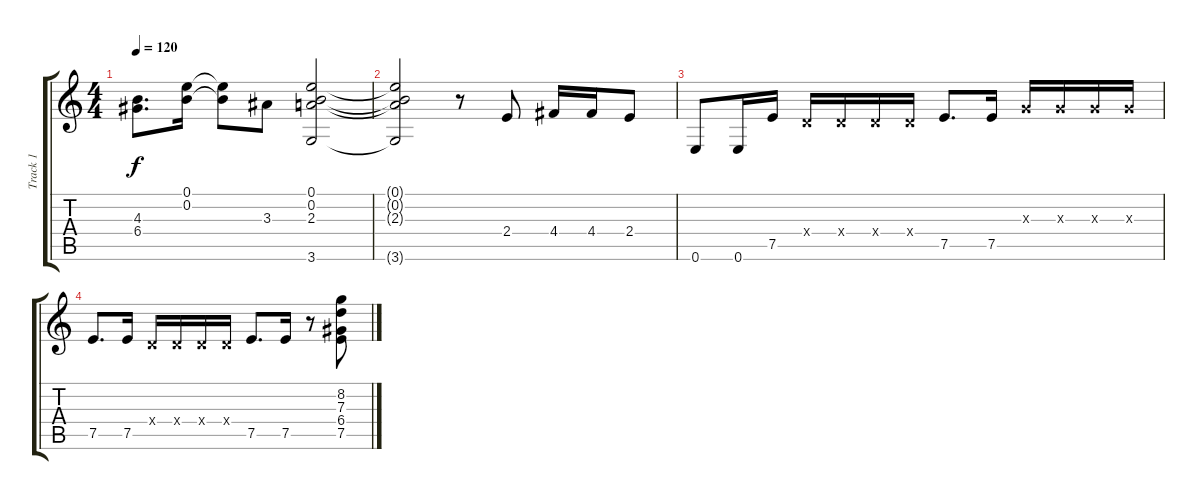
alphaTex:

\track ("Track 1" "Track 1") {instrument acousticguitarsteel}
\staff {score tabs}
\tuning (E4 B3 G3 D3 A2 E2) {hide}
\ts (4 4)
\tempo 120
\clef g2
\ks c
(4.3 6.4).8{d dy f} (0.1 0.2).16 (0.1{t} 0.2{t}).8 3.3.8 (0.1 0.2 2.3 3.6).2 |
(0.1{t} 0.2{t} 2.3{t} 3.6{t}).2 r.8 2.4.8 4.4.16 4.4.16 2.4.8 |
0.6.8 0.6.16 7.5.16 0.4{x}.16 0.4{x}.16 0.4{x}.16 0.4{x}.16 7.5.8{d} 7.5.16 0.3{x}.16 0.3{x}.16 0.3{x}.16 0.3{x}.16 |
7.5.8{d} 7.5.16 0.4{x}.16 0.4{x}.16 0.4{x}.16 0.4{x}.16 7.5.8{d} 7.5.16 r.8 (8.2 7.3 6.4 7.5).8
